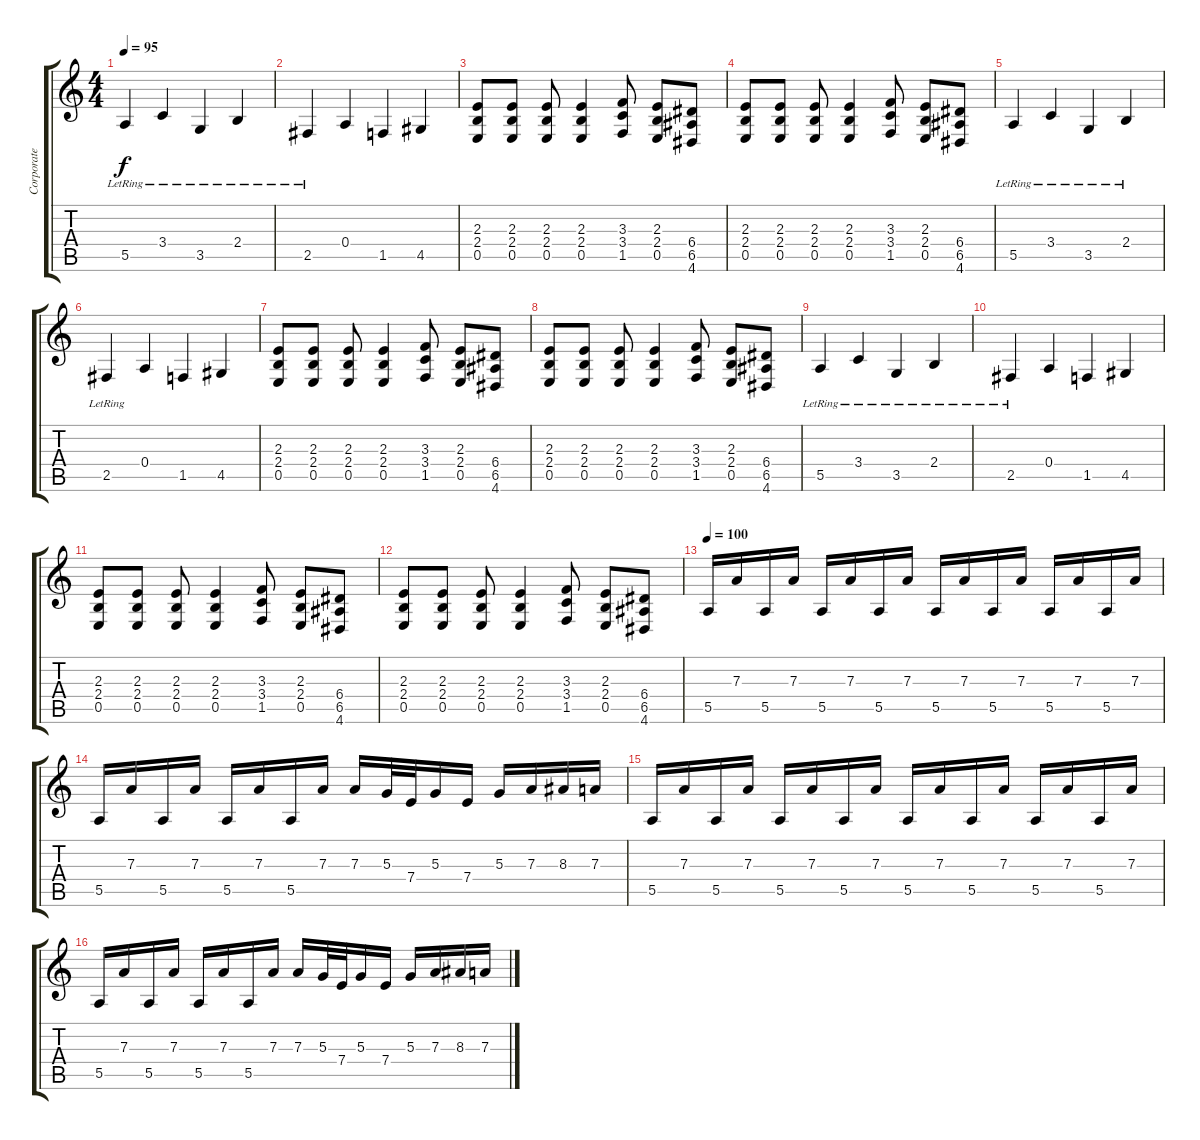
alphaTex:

\track ("Corporate Death {L}" "Corporate ") {instrument distortionguitar}
\staff {score tabs}
\tuning (B3 Gb3 D3 A2 E2 B1) {hide}
\ts (4 4)
\tempo 95
\clef g2
\ks c
5.5{lr}.4{dy f} 3.4{lr}.4 3.5{lr}.4 2.4{lr}.4 |
2.5{lr}.4 0.4.4 1.5.4 4.5.4 |
(2.3 2.4 0.5).8 (2.3 2.4 0.5).8 (2.3 2.4 0.5).8 (2.3 2.4 0.5).4 (3.3 3.4 1.5).8 (2.3 2.4 0.5).8 (6.4 6.5 4.6).8 |
(2.3 2.4 0.5).8 (2.3 2.4 0.5).8 (2.3 2.4 0.5).8 (2.3 2.4 0.5).4 (3.3 3.4 1.5).8 (2.3 2.4 0.5).8 (6.4 6.5 4.6).8 |
5.5{lr}.4{volume 16} 3.4{lr}.4 3.5{lr}.4 2.4{lr}.4 |
2.5{lr}.4 0.4.4 1.5.4 4.5.4 |
(2.3 2.4 0.5).8 (2.3 2.4 0.5).8 (2.3 2.4 0.5).8 (2.3 2.4 0.5).4 (3.3 3.4 1.5).8 (2.3 2.4 0.5).8 (6.4 6.5 4.6).8 |
(2.3 2.4 0.5).8 (2.3 2.4 0.5).8 (2.3 2.4 0.5).8 (2.3 2.4 0.5).4 (3.3 3.4 1.5).8 (2.3 2.4 0.5).8 (6.4 6.5 4.6).8 |
5.5{lr}.4 3.4{lr}.4 3.5{lr}.4 2.4{lr}.4 |
2.5{lr}.4 0.4.4 1.5.4 4.5.4 |
(2.3 2.4 0.5).8 (2.3 2.4 0.5).8 (2.3 2.4 0.5).8 (2.3 2.4 0.5).4 (3.3 3.4 1.5).8 (2.3 2.4 0.5).8 (6.4 6.5 4.6).8 |
(2.3 2.4 0.5).8 (2.3 2.4 0.5).8 (2.3 2.4 0.5).8 (2.3 2.4 0.5).4 (3.3 3.4 1.5).8 (2.3 2.4 0.5).8 (6.4 6.5 4.6).8 |
\tempo 100
5.5.16 7.3.16 5.5.16 7.3.16 5.5.16 7.3.16 5.5.16 7.3.16 5.5.16 7.3.16 5.5.16 7.3.16 5.5.16 7.3.16 5.5.16 7.3.16 |
5.5.16 7.3.16 5.5.16 7.3.16 5.5.16 7.3.16 5.5.16 7.3.16 7.3.16 5.3.32 7.4.32 5.3.16 7.4.16 5.3.16 7.3.16 8.3.16 7.3.16 |
5.5.16 7.3.16 5.5.16 7.3.16 5.5.16 7.3.16 5.5.16 7.3.16 5.5.16 7.3.16 5.5.16 7.3.16 5.5.16 7.3.16 5.5.16 7.3.16 |
5.5.16 7.3.16 5.5.16 7.3.16 5.5.16 7.3.16 5.5.16 7.3.16 7.3.16 5.3.32 7.4.32 5.3.16 7.4.16 5.3.16 7.3.16 8.3.16 7.3.16
